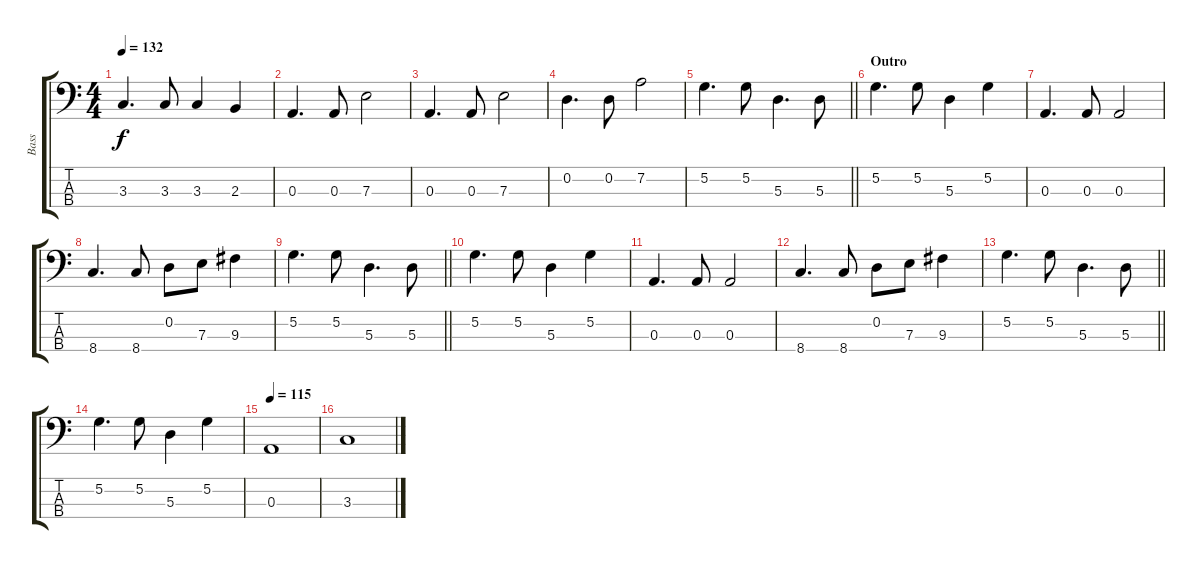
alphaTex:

\track ("Bass" "Bass") {instrument electricbassfinger}
\staff {score tabs}
\tuning (G2 D2 A1 E1) {hide}
\ts (4 4)
\tempo 132
\clef f4
\ks c
3.3.4{d dy f} 3.3.8 3.3.4 2.3.4 |
0.3.4{d} 0.3.8 7.3.2 |
0.3.4{d} 0.3.8 7.3.2 |
0.2.4{d} 0.2.8 7.2.2 |
\barLineRight lightlight
5.2.4{d} 5.2.8 5.3.4{d} 5.3.8 |
\section ("" "Outro")
5.2.4{d} 5.2.8 5.3.4 5.2.4 |
0.3.4{d} 0.3.8 0.3.2 |
8.4.4{d} 8.4.8 0.2.8 7.3.8 9.3.4 |
\barLineRight lightlight
5.2.4{d} 5.2.8 5.3.4{d} 5.3.8 |
5.2.4{d} 5.2.8 5.3.4 5.2.4 |
0.3.4{d} 0.3.8 0.3.2 |
8.4.4{d} 8.4.8 0.2.8 7.3.8 9.3.4 |
\barLineRight lightlight
5.2.4{d} 5.2.8 5.3.4{d} 5.3.8 |
5.2.4{d} 5.2.8 5.3.4 5.2.4 |
\tempo 115
0.3.1 |
3.3.1
